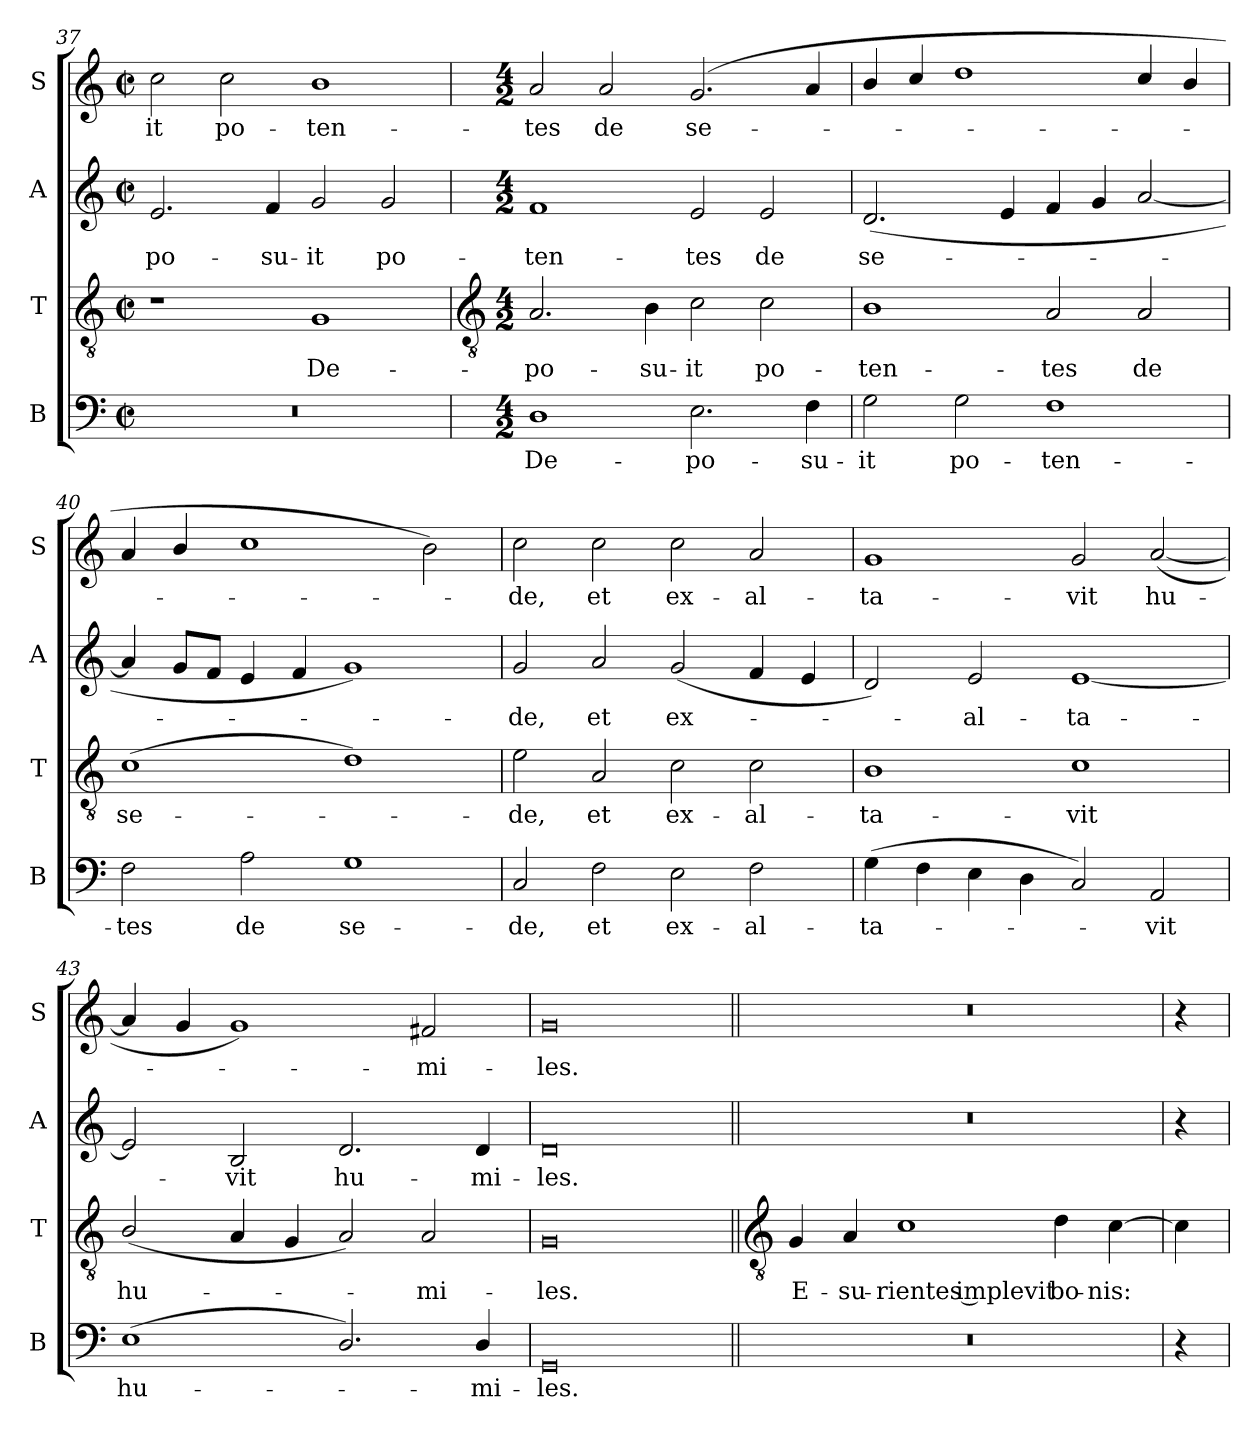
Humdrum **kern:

**kern	**text	**kern	**text	**kern	**text	**kern	**text
*part4	*part4	*part3	*part3	*part2	*part2	*part1	*part1
*staff4	*staff4	*staff3	*staff3	*staff2	*staff2	*staff1	*staff1
*I"B	*	*I"T	*	*I"A	*	*I"S	*
*I'B	*	*I'T	*	*I'A	*	*I'S	*
*clefF4	*	*clefGv2	*	*clefG2	*	*clefG2	*
*k[]	*	*k[]	*	*k[]	*	*k[]	*
*C:	*	*C:	*	*C:	*	*C:	*
*M4/2	*	*M4/2	*	*M4/2	*	*M4/2	*
*met(c|)	*	*met(c|)	*	*met(c|)	*	*met(c|)	*
=37	=37	=37	=37	=37	=37	=37	=37
!	!	!	!	!	!LO:LY:b	!	!LO:LY:b
0r	.	1r	.	2.e	-po-	2cc	-it
!	!	!	!	!	!	!	!LO:LY:b
.	.	.	.	.	.	2cc	po-
!	!	!	!	!	!LO:LY:b	!	!
.	.	.	.	4f	-su-	.	.
!	!	!	!LO:LY:b	!	!LO:LY:b	!	!LO:LY:b
.	.	1G	De-	2g	-it	1b	-ten-
!	!	!	!	!	!LO:LY:b	!	!
.	.	.	.	2g	po-	.	.
!!LO:LB:g=z
=38	=38	=38	=38	=38	=38	=38	=38
*	*	*clefGv2	*	*	*	*	*
*M4/2	*	*M4/2	*	*M4/2	*	*M4/2	*
!	!LO:LY:b	!	!LO:LY:b	!	!LO:LY:b	!	!LO:LY:b
1D	De-	2.A	-po-	1f	-ten-	2a	-tes
!	!	!	!	!	!	!	!LO:LY:b
.	.	.	.	.	.	2a	de
!	!	!	!LO:LY:b	!	!	!	!
.	.	4B	-su-	.	.	.	.
!	!LO:LY:b	!	!LO:LY:b	!	!LO:LY:b	!	!LO:LY:b
2.E	-po-	2c	-it	2e	-tes	(<2.g	se-
!	!	!	!LO:LY:b	!	!LO:LY:b	!	!
.	.	2c	po-	2e	de	.	.
!	!LO:LY:b	!	!	!	!	!	!
4F	-su-	.	.	.	.	4a	.
=39	=39	=39	=39	=39	=39	=39	=39
!	!LO:LY:b	!	!LO:LY:b	!	!LO:LY:b	!	!
2G	-it	1B	-ten-	(<2.d	se-	4b/	.
.	.	.	.	.	.	4cc/	.
!	!LO:LY:b	!	!	!	!	!	!
2G	po-	.	.	.	.	1dd/	.
.	.	.	.	4e	.	.	.
!	!LO:LY:b	!	!LO:LY:b	!	!	!	!
1F	-ten-	2A	-tes	4f	.	.	.
.	.	.	.	4g	.	.	.
!	!	!	!LO:LY:b	!	!	!	!
.	.	2A	de	[2a	.	4cc/	.
.	.	.	.	.	.	4b/	.
=40	=40	=40	=40	=40	=40	=40	=40
!	!LO:LY:b	!	!LO:LY:b	!	!	!	!
2F	-tes	(>1c	se-	4a]	.	4a	.
.	.	.	.	8gL	.	4b/	.
.	.	.	.	8fJ	.	.	.
!	!LO:LY:b	!	!	!	!	!	!
2A	de	.	.	4e	.	1cc/	.
.	.	.	.	4f	.	.	.
!	!LO:LY:b	!	!	!	!	!	!
1G	se-	1d)	.	1g)	.	.	.
.	.	.	.	.	.	2b)	.
=41	=41	=41	=41	=41	=41	=41	=41
!	!LO:LY:b	!	!LO:LY:b	!	!LO:LY:b	!	!LO:LY:b
2C	-de,	2e	de,	2g	de,	2cc	de,
!	!LO:LY:b	!	!LO:LY:b	!	!LO:LY:b	!	!LO:LY:b
2F	et	2A	et	2a	et	2cc	et
!	!LO:LY:b	!	!LO:LY:b	!	!LO:LY:b	!	!LO:LY:b
2E	ex-	2c	ex-	(<2g	ex-	2cc	ex-
!	!LO:LY:b	!	!LO:LY:b	!	!	!	!LO:LY:b
2F	-al-	2c	-al-	4f	.	2a	-al-
.	.	.	.	4e	.	.	.
=42	=42	=42	=42	=42	=42	=42	=42
!	!LO:LY:b	!	!LO:LY:b	!	!	!	!LO:LY:b
(>4G	-ta-	1B	-ta-	2d)	.	1g	-ta-
4F	.	.	.	.	.	.	.
!	!	!	!	!	!LO:LY:b	!	!
4E	.	.	.	2e	al-	.	.
4D	.	.	.	.	.	.	.
!	!	!	!LO:LY:b	!	!LO:LY:b	!	!LO:LY:b
2C)	.	1c	-vit	[1e	-ta-	2g	-vit
!	!LO:LY:b	!	!	!	!	!	!LO:LY:b
2AA	vit	.	.	.	.	(<[2a	hu-
=43	=43	=43	=43	=43	=43	=43	=43
!	!LO:LY:b	!	!LO:LY:b	!	!	!	!
(<1E	hu-	(<2B/	hu-	2e]	.	4a]	.
.	.	.	.	.	.	4g	.
!	!	!	!	!	!LO:LY:b	!	!
.	.	4A	.	2B	vit	1g)	.
.	.	4G	.	.	.	.	.
!	!	!	!	!	!LO:LY:b	!	!
2.D/)	.	2A)	.	2.d	hu-	.	.
!	!	!	!LO:LY:b	!	!	!	!LO:LY:b
.	.	2A	mi-	.	.	2f#X	mi-
!	!LO:LY:b	!	!	!	!LO:LY:b	!	!
4D/	mi-	.	.	4d	-mi-	.	.
=44	=44	=44	=44	=44	=44	=44	=44
!	!LO:LY:b	!	!LO:LY:b	!	!LO:LY:b	!	!LO:LY:b
0GG	-les.	0G	-les.	0d	-les.	0g	-les.
!!LO:LB:g=z
=45||	=45||	=45||	=45||	=45||	=45||	=45||	=45||
*	*	*clefGv2	*	*	*	*	*
!	!	!	!LO:LY:b	!	!	!	!
0r	.	4G	E-	0r	.	0r	.
!	!	!	!LO:LY:b	!	!	!	!
.	.	4A	-su-	.	.	.	.
!	!	!	!LO:LY:b	!	!	!	!
.	.	1c	-rientes implevit	.	.	.	.
!	!	!	!LO:LY:b	!	!	!	!
.	.	4d	bo-	.	.	.	.
!	!	!	!LO:LY:b	!	!	!	!
.	.	[4c	-nis:	.	.	.	.
=46	=46	=46	=46	=46	=46	=46	=46
4r	.	4c]	.	4r	.	4r	.
=	=	=	=	=	=	=	=
*-	*-	*-	*-	*-	*-	*-	*-
